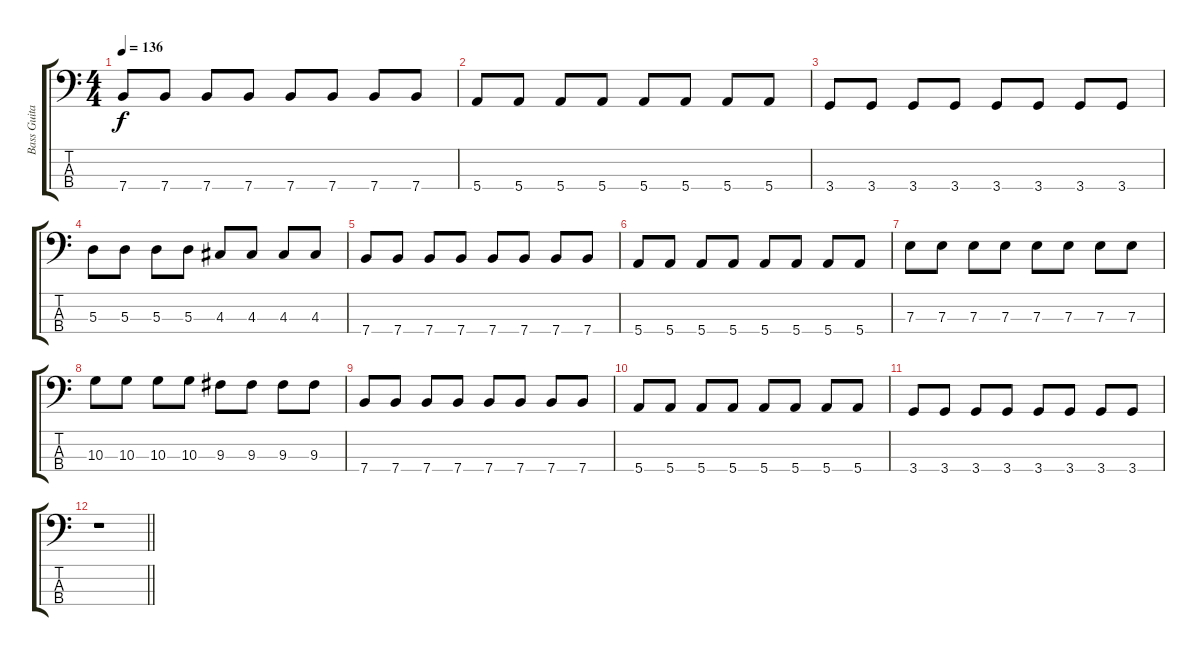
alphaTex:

\track ("Bass Guitar" "Bass Guita") {instrument electricbassfinger}
\staff {score tabs}
\tuning (G2 D2 A1 E1) {hide}
\ts (4 4)
\tempo 136
\clef f4
\ks c
7.4.8{dy f} 7.4.8 7.4.8 7.4.8 7.4.8 7.4.8 7.4.8 7.4.8 |
5.4.8 5.4.8 5.4.8 5.4.8 5.4.8 5.4.8 5.4.8 5.4.8 |
3.4.8 3.4.8 3.4.8 3.4.8 3.4.8 3.4.8 3.4.8 3.4.8 |
5.3.8 5.3.8 5.3.8 5.3.8 4.3.8 4.3.8 4.3.8 4.3.8 |
7.4.8 7.4.8 7.4.8 7.4.8 7.4.8 7.4.8 7.4.8 7.4.8 |
5.4.8 5.4.8 5.4.8 5.4.8 5.4.8 5.4.8 5.4.8 5.4.8 |
7.3.8 7.3.8 7.3.8 7.3.8 7.3.8 7.3.8 7.3.8 7.3.8 |
10.3.8 10.3.8 10.3.8 10.3.8 9.3.8 9.3.8 9.3.8 9.3.8 |
7.4.8 7.4.8 7.4.8 7.4.8 7.4.8 7.4.8 7.4.8 7.4.8 |
5.4.8 5.4.8 5.4.8 5.4.8 5.4.8 5.4.8 5.4.8 5.4.8 |
3.4.8 3.4.8 3.4.8 3.4.8 3.4.8 3.4.8 3.4.8 3.4.8 |
\barLineRight lightlight
r.1
